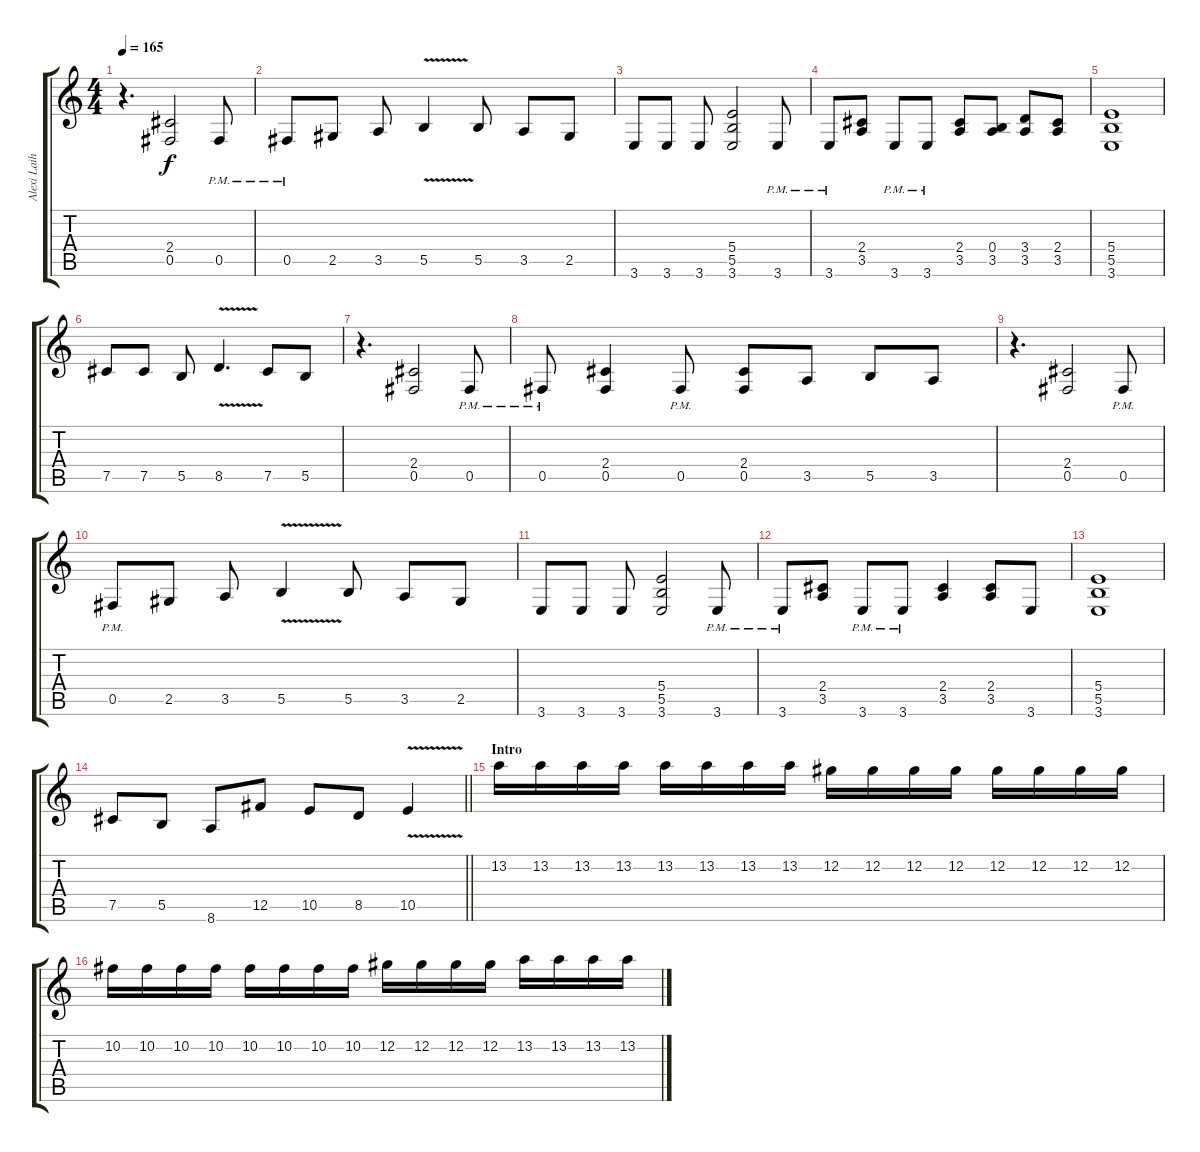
\track ("Alexi Laiho" "Alexi Laih") {instrument distortionguitar}
\staff {score tabs}
\tuning (Db4 Ab3 E3 B2 Gb2 Db2) {hide}
\ts (4 4)
\tempo 165
\clef g2
\ks c
r.4{d dy f} (2.4 0.5).2 0.5{pm}.8 |
0.5{pm}.8 2.5.8 3.5.8 5.5{v}.4 5.5.8 3.5.8 2.5.8 |
3.6.8 3.6.8 3.6.8 (5.4 5.5 3.6).2 3.6{pm}.8 |
3.6{pm}.8 (2.4 3.5).8 3.6{pm}.8 3.6{pm}.8 (2.4 3.5).8 (0.4 3.5).8 (3.4 3.5).8 (2.4 3.5).8 |
(5.4 5.5 3.6).1 |
7.5.8 7.5.8 5.5.8 8.5{v}.4{d} 7.5.8 5.5.8 |
r.4{d} (2.4 0.5).2 0.5{pm}.8 |
0.5{pm}.8 (2.4 0.5).4 0.5{pm}.8 (2.4 0.5).8 3.5.8 5.5.8 3.5.8 |
r.4{d} (2.4 0.5).2 0.5{pm}.8 |
0.5{pm}.8 2.5.8 3.5.8 5.5{v}.4 5.5.8 3.5.8 2.5.8 |
3.6.8 3.6.8 3.6.8 (5.4 5.5 3.6).2 3.6{pm}.8 |
3.6{pm}.8 (2.4 3.5).8 3.6{pm}.8 3.6{pm}.8 (2.4 3.5).4 (2.4 3.5).8 3.6.8 |
(5.4 5.5 3.6).1 |
\barLineRight lightlight
7.5.8 5.5.8 8.6.8 12.5.8 10.5.8 8.5.8 10.5{v}.4 |
\section ("" "Intro")
13.2.16 13.2.16 13.2.16 13.2.16 13.2.16 13.2.16 13.2.16 13.2.16 12.2.16 12.2.16 12.2.16 12.2.16 12.2.16 12.2.16 12.2.16 12.2.16 |
10.2.16 10.2.16 10.2.16 10.2.16 10.2.16 10.2.16 10.2.16 10.2.16 12.2.16 12.2.16 12.2.16 12.2.16 13.2.16 13.2.16 13.2.16 13.2.16
